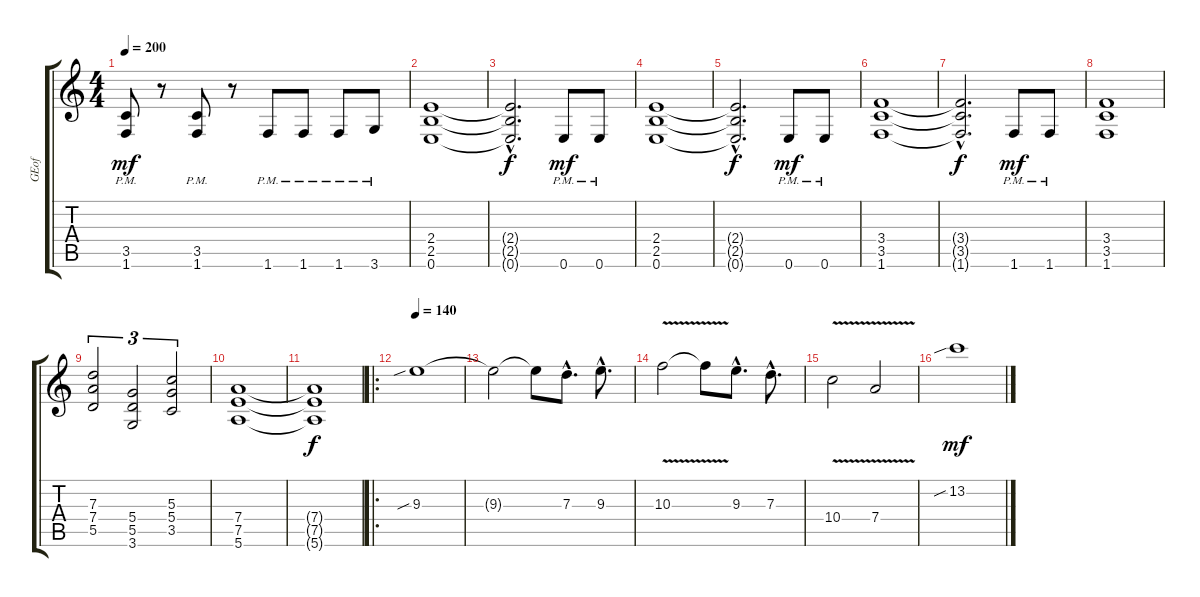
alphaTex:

\track ("GEof" "GEof") {instrument distortionguitar}
\staff {score tabs}
\tuning (E4 B3 G3 D3 A2 E2) {hide}
\ts (4 4)
\tempo 200
\clef g2
\ks c
(3.5{pm} 1.6{pm}).8{dy mf} r.8 (3.5{pm} 1.6{pm}).8 r.8 1.6{pm}.8 1.6{pm}.8 1.6{pm}.8 3.6{pm}.8 |
(2.4 2.5 0.6).1 |
(2.4{hac t} 2.5{hac t} 0.6{hac t}).2{d dy f} 0.6{pm}.8{dy mf} 0.6{pm}.8 |
(2.4 2.5 0.6).1 |
(2.4{hac t} 2.5{hac t} 0.6{hac t}).2{d dy f} 0.6{pm}.8{dy mf} 0.6{pm}.8 |
(3.4 3.5 1.6).1 |
(3.4{hac t} 3.5{hac t} 1.6{hac t}).2{d dy f} 1.6{pm}.8{dy mf} 1.6{pm}.8 |
(3.4 3.5 1.6).1 |
(7.3 7.4 5.5).2{tu (3 2)} (5.4 5.5 3.6).2{tu (3 2)} (5.3 5.4 3.5).2{tu (3 2)} |
(7.4 7.5 5.6).1 |
(7.4{t} 7.5{t} 5.6{t}).1{dy f} |
\ro
\tempo 140
9.3{sib}.1 |
9.3{t}.2 9.3{t}.8 7.3{hac}.8{d} 9.3{hac}.8{d} |
10.3{v}.2 10.3{t}.8 9.3{hac}.8{d} 7.3{hac}.8{d} |
10.4{v}.2 7.4{v}.2 |
13.2{sib}.1{dy mf}
